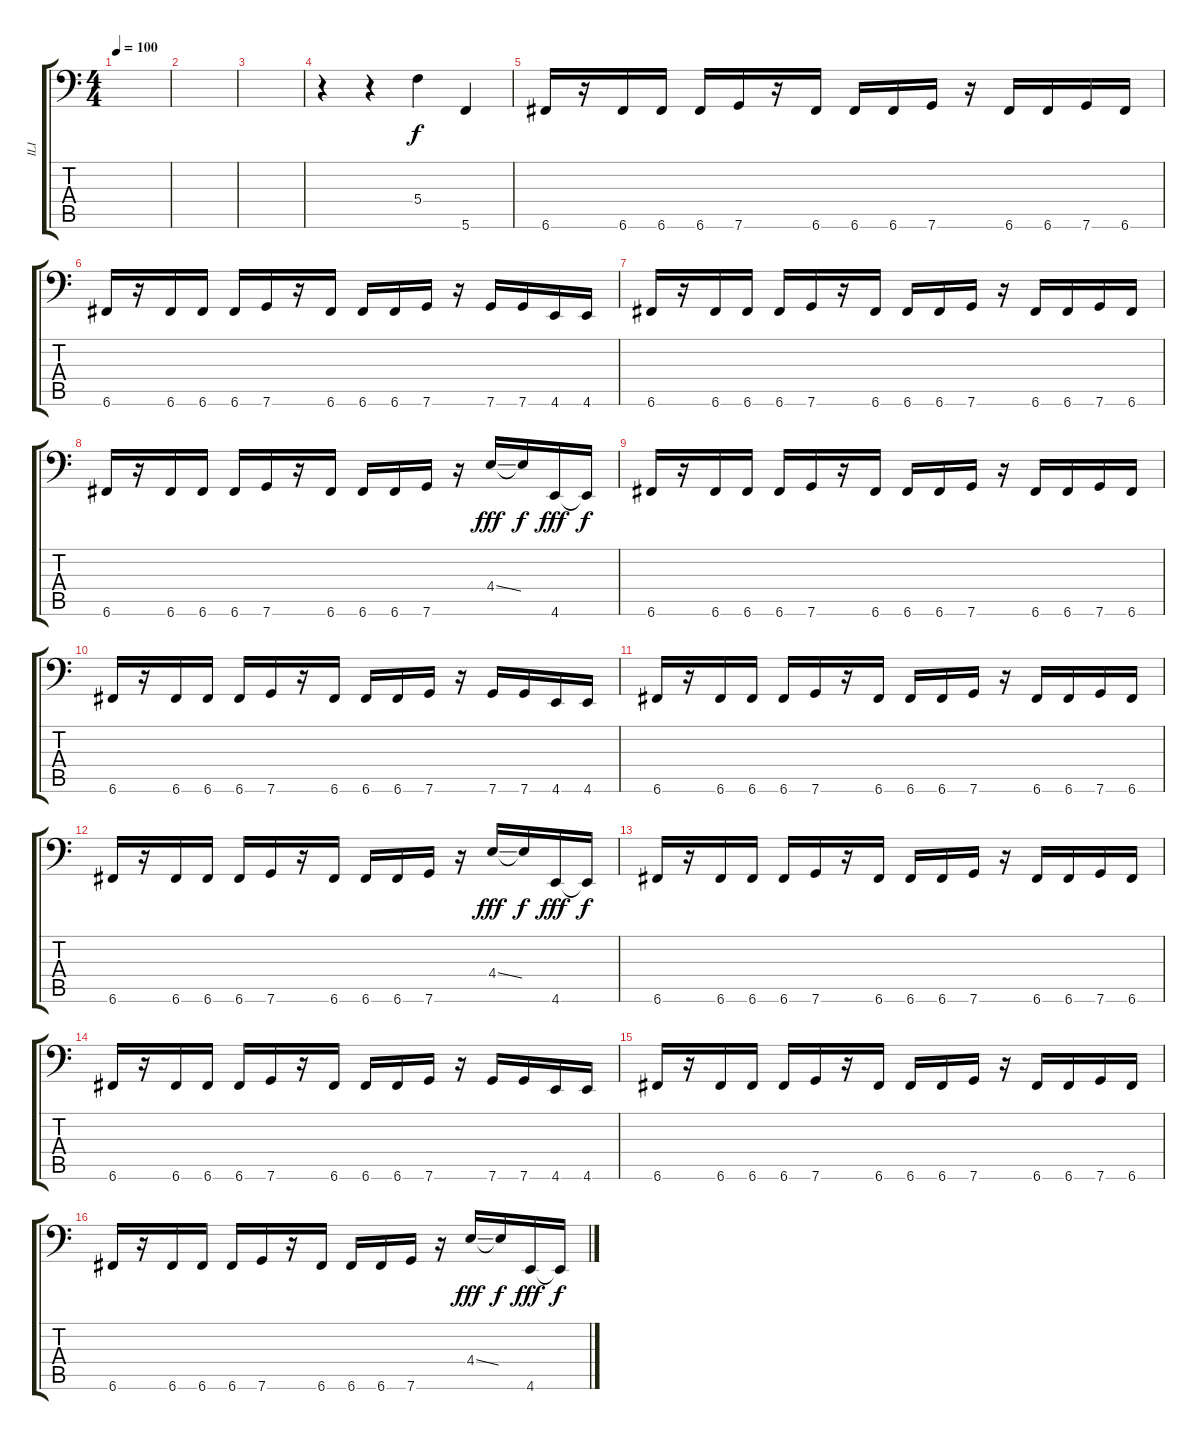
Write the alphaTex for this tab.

\track ("ILI" "ILI") {instrument electricbasspick}
\staff {score tabs}
\tuning (D3 A2 F2 C2 G1 C1) {hide}
\ts (4 4)
\tempo 100
\clef f4
\ks c
|
|
|
r.4 r.4 5.4.4 5.6.4 |
6.6.16 r.16 6.6.16 6.6.16 6.6.16 7.6.16 r.16 6.6.16 6.6.16 6.6.16 7.6.16 r.16 6.6.16 6.6.16 7.6.16 6.6.16 |
6.6.16 r.16 6.6.16 6.6.16 6.6.16 7.6.16 r.16 6.6.16 6.6.16 6.6.16 7.6.16 r.16 7.6.16 7.6.16 4.6.16 4.6.16 |
6.6.16 r.16 6.6.16 6.6.16 6.6.16 7.6.16 r.16 6.6.16 6.6.16 6.6.16 7.6.16 r.16 6.6.16 6.6.16 7.6.16 6.6.16 |
6.6.16 r.16 6.6.16 6.6.16 6.6.16 7.6.16 r.16 6.6.16 6.6.16 6.6.16 7.6.16 r.16 4.4{ss}.16{dy fff} 4.4{t}.16{dy f} 4.6.16{dy fff} 4.6{t}.16{dy f} |
6.6.16 r.16 6.6.16 6.6.16 6.6.16 7.6.16 r.16 6.6.16 6.6.16 6.6.16 7.6.16 r.16 6.6.16 6.6.16 7.6.16 6.6.16 |
6.6.16 r.16 6.6.16 6.6.16 6.6.16 7.6.16 r.16 6.6.16 6.6.16 6.6.16 7.6.16 r.16 7.6.16 7.6.16 4.6.16 4.6.16 |
6.6.16 r.16 6.6.16 6.6.16 6.6.16 7.6.16 r.16 6.6.16 6.6.16 6.6.16 7.6.16 r.16 6.6.16 6.6.16 7.6.16 6.6.16 |
6.6.16 r.16 6.6.16 6.6.16 6.6.16 7.6.16 r.16 6.6.16 6.6.16 6.6.16 7.6.16 r.16 4.4{ss}.16{dy fff} 4.4{t}.16{dy f} 4.6.16{dy fff} 4.6{t}.16{dy f} |
6.6.16 r.16 6.6.16 6.6.16 6.6.16 7.6.16 r.16 6.6.16 6.6.16 6.6.16 7.6.16 r.16 6.6.16 6.6.16 7.6.16 6.6.16 |
6.6.16 r.16 6.6.16 6.6.16 6.6.16 7.6.16 r.16 6.6.16 6.6.16 6.6.16 7.6.16 r.16 7.6.16 7.6.16 4.6.16 4.6.16 |
6.6.16 r.16 6.6.16 6.6.16 6.6.16 7.6.16 r.16 6.6.16 6.6.16 6.6.16 7.6.16 r.16 6.6.16 6.6.16 7.6.16 6.6.16 |
6.6.16 r.16 6.6.16 6.6.16 6.6.16 7.6.16 r.16 6.6.16 6.6.16 6.6.16 7.6.16 r.16 4.4{ss}.16{dy fff} 4.4{t}.16{dy f} 4.6.16{dy fff} 4.6{t}.16{dy f}
